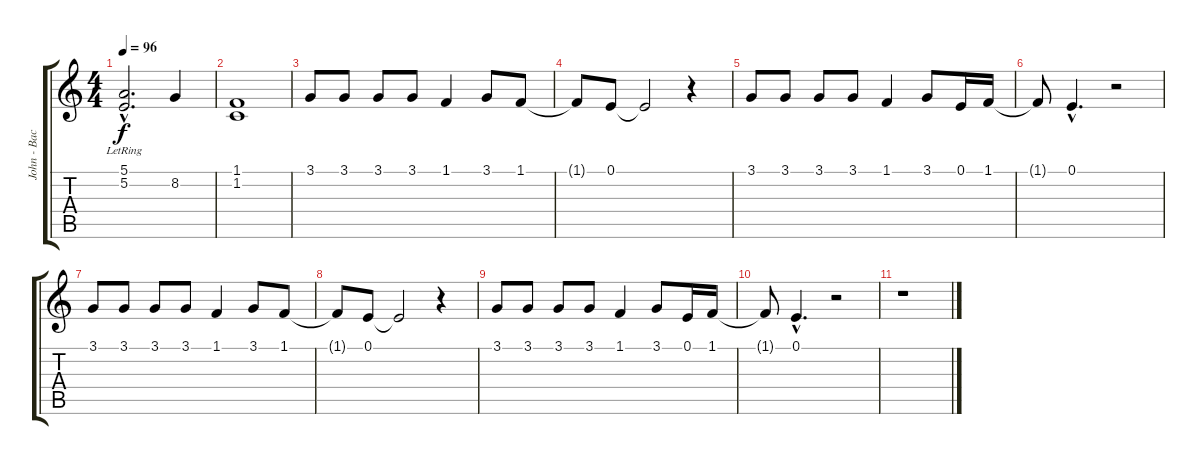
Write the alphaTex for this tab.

\track ("John - Backing Vox" "John - Bac") {instrument bassoon}
\staff {score tabs}
\tuning (E4 B3 G3 D3 A2 E2) {hide}
\ts (4 4)
\tempo 96
\clef g2
\ks c
(5.1{hac lr} 5.2{hac}).2{d dy f} 8.2.4 |
(1.1 1.2).1 |
3.1.8 3.1.8 3.1.8 3.1.8 1.1.4 3.1.8 1.1.8 |
1.1{t}.8 0.1.8 0.1{t}.2 r.4 |
3.1.8 3.1.8 3.1.8 3.1.8 1.1.4 3.1.8 0.1.16 1.1.16 |
1.1{t}.8 0.1{hac}.4{d} r.2 |
3.1.8 3.1.8 3.1.8 3.1.8 1.1.4 3.1.8 1.1.8 |
1.1{t}.8 0.1.8 0.1{t}.2 r.4 |
3.1.8 3.1.8 3.1.8 3.1.8 1.1.4 3.1.8 0.1.16 1.1.16 |
1.1{t}.8 0.1{hac}.4{d} r.2 |
r.1
